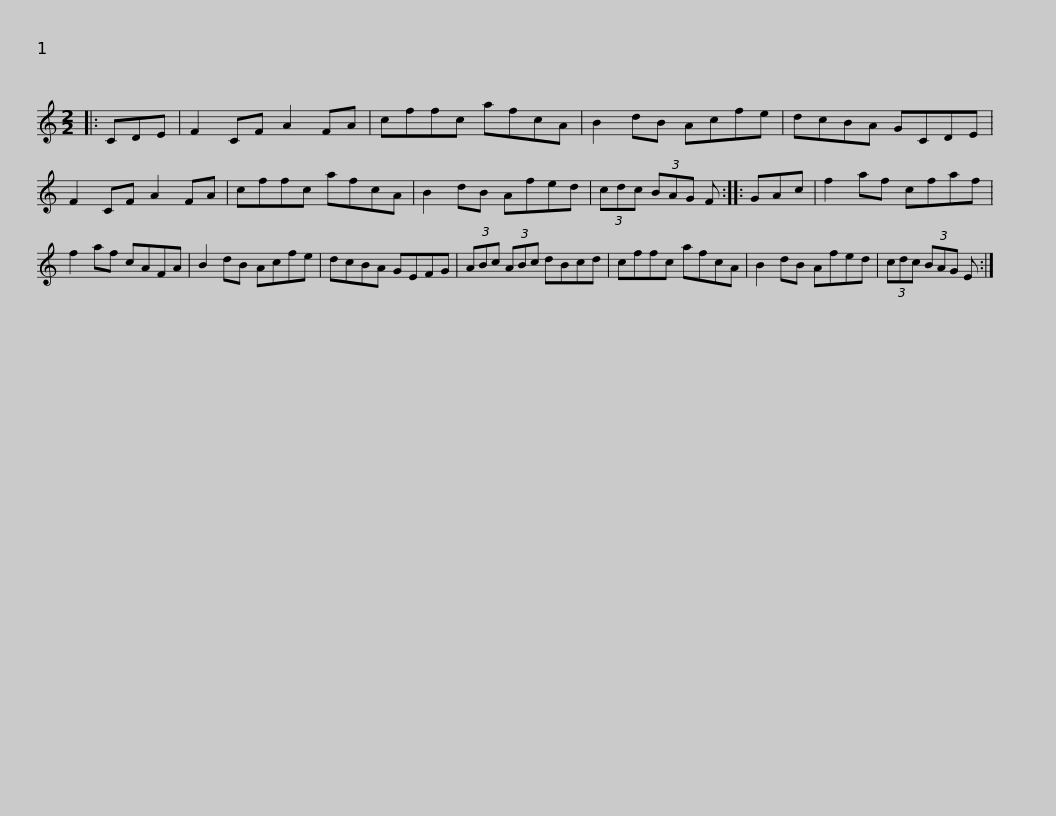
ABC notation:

X:1
L:1/8
M:2/2
I:linebreak $
K:C
V:1 treble
V:1
|: CDE | F2 CF A2 FA | cffc afcA | B2 dB Acfe | dcBA GCDE | %5
 F2 CF A2 FA |$ cffc afcA | B2 dB Afed | (3cdc (3BAG F :: GAc | %10
 f2 af cfaf | f2 af cAFA |$ B2 dB Acfe | dcBA GEFG | (3ABc (3ABc dBcd | %15
 cffc afcA | B2 dB Afed | (3cdc (3BAG E :| %18
